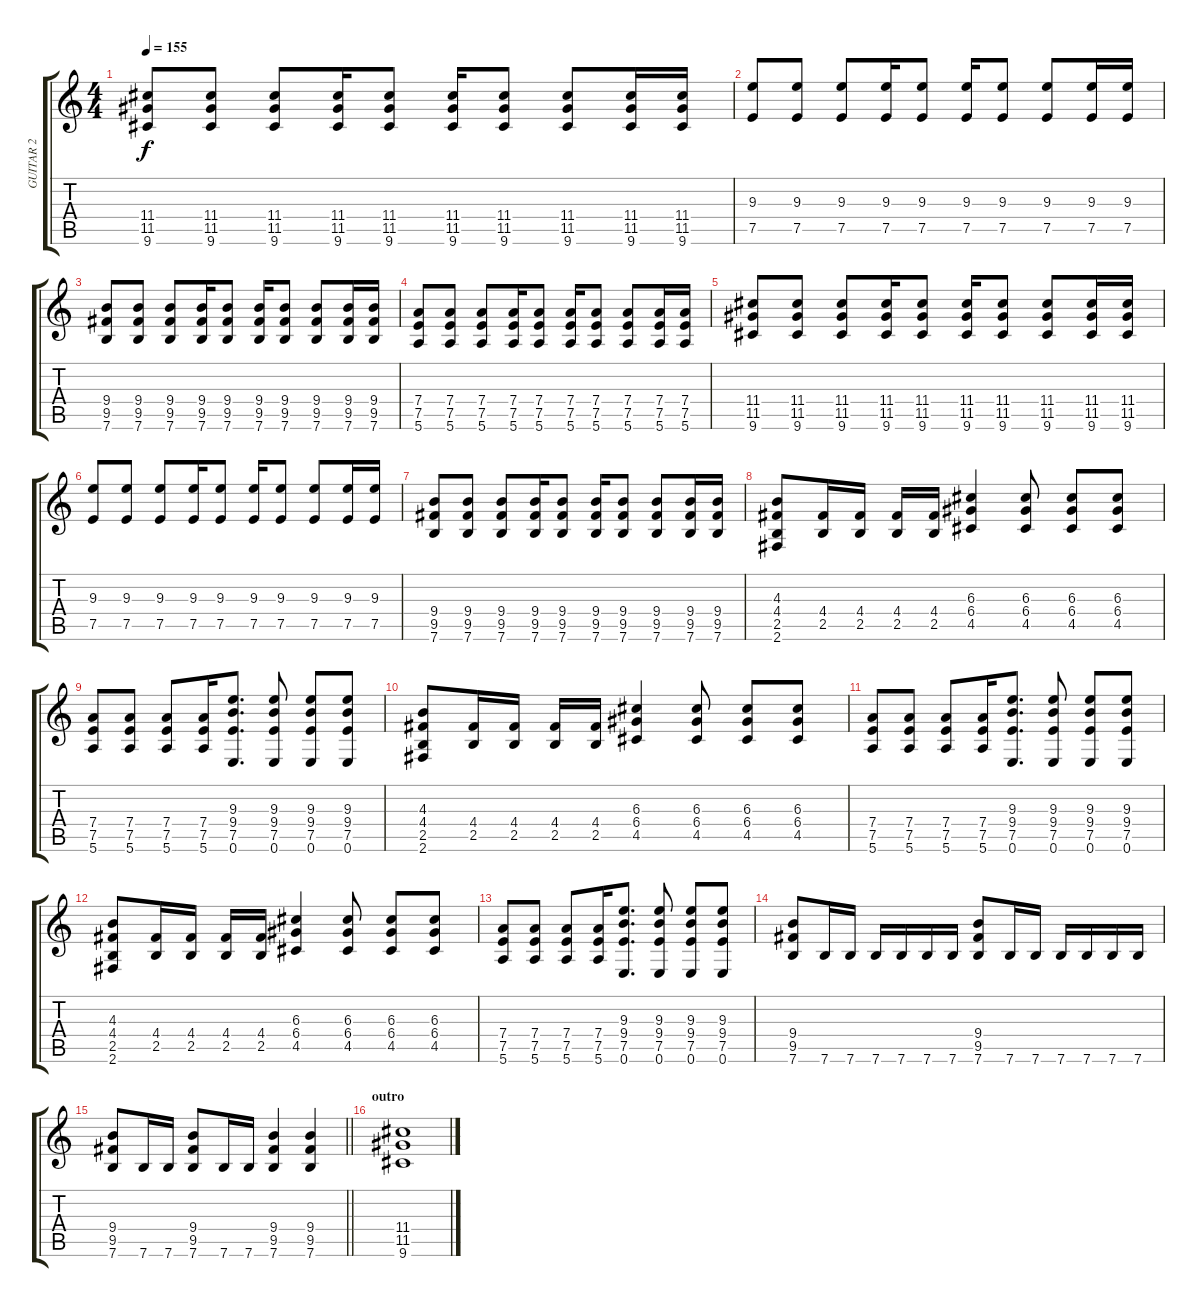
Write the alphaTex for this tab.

\track ("GUITAR 2" "GUITAR 2") {instrument distortionguitar}
\staff {score tabs}
\tuning (E4 B3 G3 D3 A2 E2) {hide}
\ts (4 4)
\tempo 155
\clef g2
\ks c
(11.4 11.5 9.6).8{dy f} (11.4 11.5 9.6).8 (11.4 11.5 9.6).8 (11.4 11.5 9.6).16 (11.4 11.5 9.6).8 (11.4 11.5 9.6).16 (11.4 11.5 9.6).8 (11.4 11.5 9.6).8 (11.4 11.5 9.6).16 (11.4 11.5 9.6).16 |
(9.3 7.5).8 (9.3 7.5).8 (9.3 7.5).8 (9.3 7.5).16 (9.3 7.5).8 (9.3 7.5).16 (9.3 7.5).8 (9.3 7.5).8 (9.3 7.5).16 (9.3 7.5).16 |
(9.4 9.5 7.6).8 (9.4 9.5 7.6).8 (9.4 9.5 7.6).8 (9.4 9.5 7.6).16 (9.4 9.5 7.6).8 (9.4 9.5 7.6).16 (9.4 9.5 7.6).8 (9.4 9.5 7.6).8 (9.4 9.5 7.6).16 (9.4 9.5 7.6).16 |
(7.4 7.5 5.6).8 (7.4 7.5 5.6).8 (7.4 7.5 5.6).8 (7.4 7.5 5.6).16 (7.4 7.5 5.6).8 (7.4 7.5 5.6).16 (7.4 7.5 5.6).8 (7.4 7.5 5.6).8 (7.4 7.5 5.6).16 (7.4 7.5 5.6).16 |
(11.4 11.5 9.6).8 (11.4 11.5 9.6).8 (11.4 11.5 9.6).8 (11.4 11.5 9.6).16 (11.4 11.5 9.6).8 (11.4 11.5 9.6).16 (11.4 11.5 9.6).8 (11.4 11.5 9.6).8 (11.4 11.5 9.6).16 (11.4 11.5 9.6).16 |
(9.3 7.5).8 (9.3 7.5).8 (9.3 7.5).8 (9.3 7.5).16 (9.3 7.5).8 (9.3 7.5).16 (9.3 7.5).8 (9.3 7.5).8 (9.3 7.5).16 (9.3 7.5).16 |
(9.4 9.5 7.6).8 (9.4 9.5 7.6).8 (9.4 9.5 7.6).8 (9.4 9.5 7.6).16 (9.4 9.5 7.6).8 (9.4 9.5 7.6).16 (9.4 9.5 7.6).8 (9.4 9.5 7.6).8 (9.4 9.5 7.6).16 (9.4 9.5 7.6).16 |
(4.3 4.4 2.5 2.6).8 (4.4 2.5).16 (4.4 2.5).16 (4.4 2.5).16 (4.4 2.5).16 (6.3 6.4 4.5).4 (6.3 6.4 4.5).8 (6.3 6.4 4.5).8 (6.3 6.4 4.5).8 |
(7.4 7.5 5.6).8 (7.4 7.5 5.6).8 (7.4 7.5 5.6).8 (7.4 7.5 5.6).16 (9.3 9.4 7.5 0.6).8{d} (9.3 9.4 7.5 0.6).8 (9.3 9.4 7.5 0.6).8 (9.3 9.4 7.5 0.6).8 |
(4.3 4.4 2.5 2.6).8 (4.4 2.5).16 (4.4 2.5).16 (4.4 2.5).16 (4.4 2.5).16 (6.3 6.4 4.5).4 (6.3 6.4 4.5).8 (6.3 6.4 4.5).8 (6.3 6.4 4.5).8 |
(7.4 7.5 5.6).8 (7.4 7.5 5.6).8 (7.4 7.5 5.6).8 (7.4 7.5 5.6).16 (9.3 9.4 7.5 0.6).8{d} (9.3 9.4 7.5 0.6).8 (9.3 9.4 7.5 0.6).8 (9.3 9.4 7.5 0.6).8 |
(4.3 4.4 2.5 2.6).8 (4.4 2.5).16 (4.4 2.5).16 (4.4 2.5).16 (4.4 2.5).16 (6.3 6.4 4.5).4 (6.3 6.4 4.5).8 (6.3 6.4 4.5).8 (6.3 6.4 4.5).8 |
(7.4 7.5 5.6).8 (7.4 7.5 5.6).8 (7.4 7.5 5.6).8 (7.4 7.5 5.6).16 (9.3 9.4 7.5 0.6).8{d} (9.3 9.4 7.5 0.6).8 (9.3 9.4 7.5 0.6).8 (9.3 9.4 7.5 0.6).8 |
(9.4 9.5 7.6).8 7.6.16 7.6.16 7.6.16 7.6.16 7.6.16 7.6.16 (9.4 9.5 7.6).8 7.6.16 7.6.16 7.6.16 7.6.16 7.6.16 7.6.16 |
\barLineRight lightlight
(9.4 9.5 7.6).8 7.6.16 7.6.16 (9.4 9.5 7.6).8 7.6.16 7.6.16 (9.4 9.5 7.6).4 (9.4 9.5 7.6).4 |
\section ("" "outro")
(11.4 11.5 9.6).1
